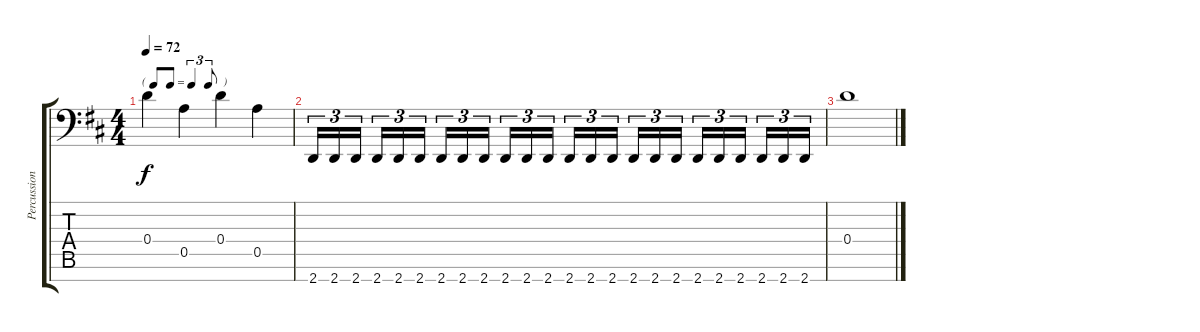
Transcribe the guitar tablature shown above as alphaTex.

\track ("Percussioni" "Percussion") {instrument acousticguitarsteel}
\staff {score tabs}
\tuning (E4 B3 G3 D3 A2 E2 C-1) {hide}
\ts (4 4)
\tf triplet8th
\tempo 72
\clef f4
\ks d
0.4.4{dy f} 0.5.4 0.4.4 0.5.4 |
2.7.16{tu (3 2)} 2.7.16{tu (3 2)} 2.7.16{tu (3 2) beam splitsecondary} 2.7.16{tu (3 2)} 2.7.16{tu (3 2)} 2.7.16{tu (3 2)} 2.7.16{tu (3 2)} 2.7.16{tu (3 2)} 2.7.16{tu (3 2) beam splitsecondary} 2.7.16{tu (3 2)} 2.7.16{tu (3 2)} 2.7.16{tu (3 2)} 2.7.16{tu (3 2)} 2.7.16{tu (3 2)} 2.7.16{tu (3 2) beam splitsecondary} 2.7.16{tu (3 2)} 2.7.16{tu (3 2)} 2.7.16{tu (3 2)} 2.7.16{tu (3 2)} 2.7.16{tu (3 2)} 2.7.16{tu (3 2) beam splitsecondary} 2.7.16{tu (3 2)} 2.7.16{tu (3 2)} 2.7.16{tu (3 2)} |
0.4.1
